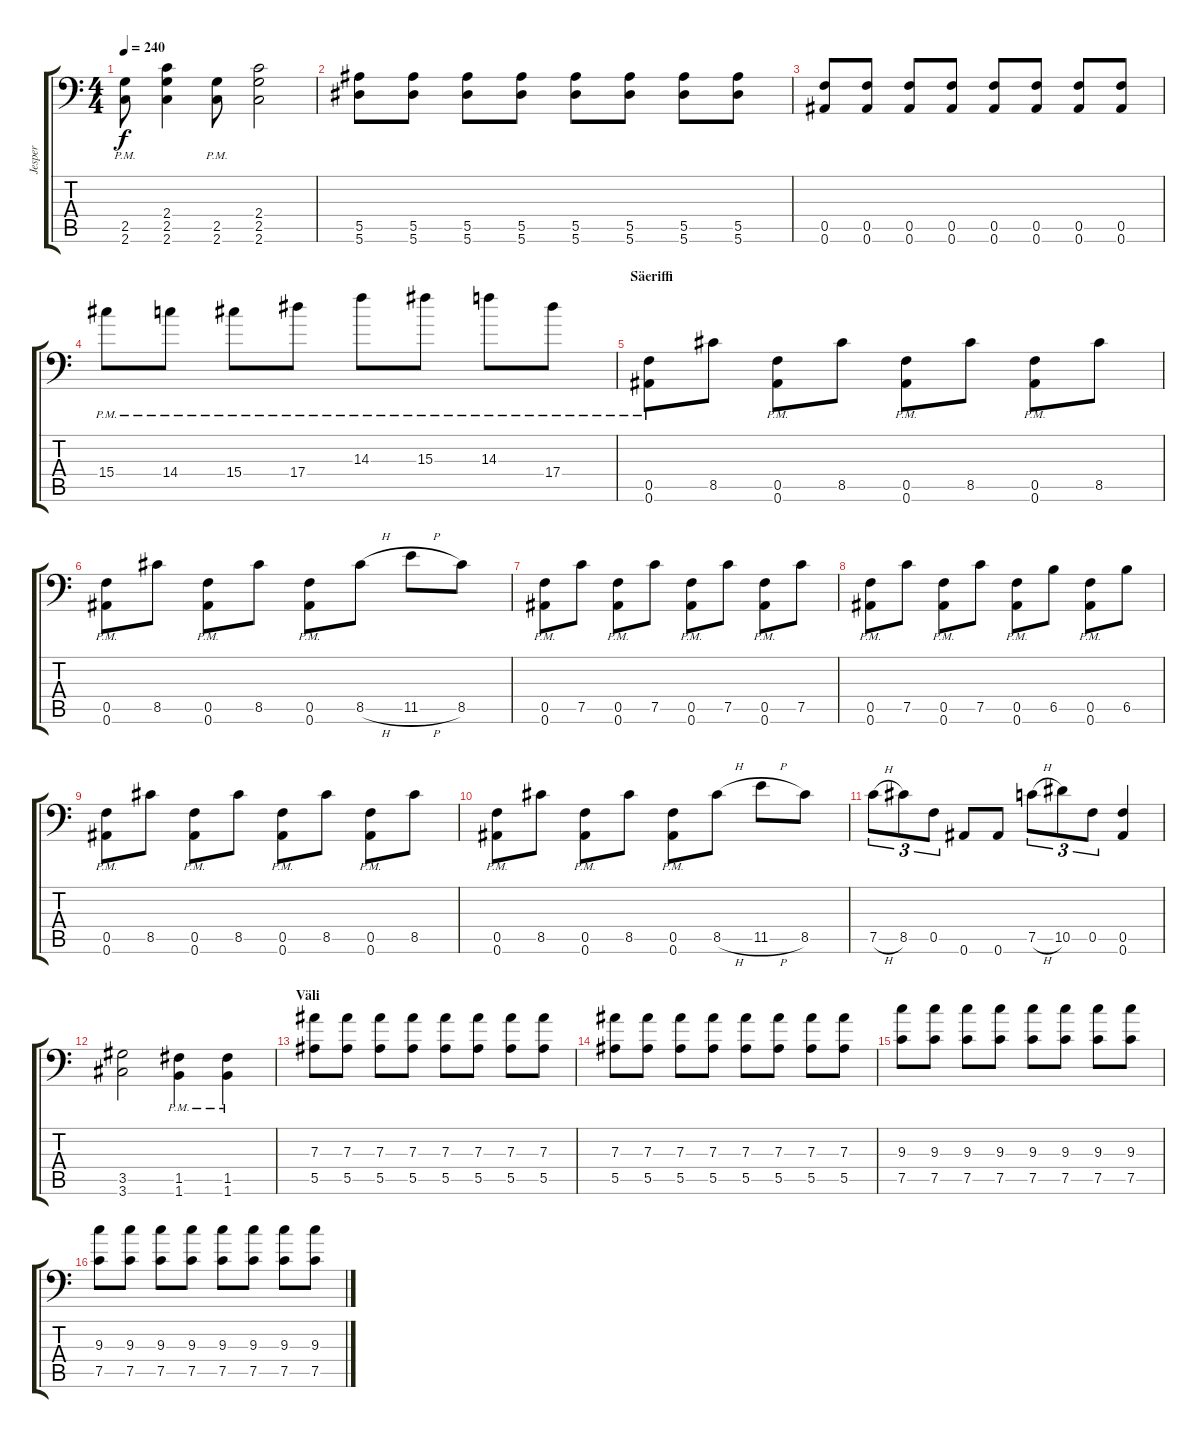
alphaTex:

\track ("Jesper" "Jesper") {instrument distortionguitar}
\staff {score tabs}
\tuning (C4 G3 Eb3 Bb2 F2 Bb1) {hide}
\ts (4 4)
\tempo 240
\clef f4
\ks c
(2.5{pm} 2.6{pm}).8{dy f} (2.4 2.5 2.6).4 (2.5{pm} 2.6{pm}).8 (2.4 2.5 2.6).2 |
(5.5 5.6).8 (5.5 5.6).8 (5.5 5.6).8 (5.5 5.6).8 (5.5 5.6).8 (5.5 5.6).8 (5.5 5.6).8 (5.5 5.6).8 |
(0.5 0.6).8 (0.5 0.6).8 (0.5 0.6).8 (0.5 0.6).8 (0.5 0.6).8 (0.5 0.6).8 (0.5 0.6).8 (0.5 0.6).8 |
15.4{pm}.8 14.4{pm}.8 15.4{pm}.8 17.4{pm}.8 14.3{pm}.8 15.3{pm}.8 14.3{pm}.8 17.4{pm}.8 |
\section ("" "Säeriffi")
(0.5{pm} 0.6{pm}).8 8.5.8 (0.5{pm} 0.6{pm}).8 8.5.8 (0.5{pm} 0.6{pm}).8 8.5.8 (0.5{pm} 0.6{pm}).8 8.5.8 |
(0.5{pm} 0.6{pm}).8 8.5.8 (0.5{pm} 0.6{pm}).8 8.5.8 (0.5{pm} 0.6{pm}).8 8.5{h}.8 11.5{h}.8 8.5.8 |
(0.5{pm} 0.6{pm}).8 7.5.8 (0.5{pm} 0.6{pm}).8 7.5.8 (0.5{pm} 0.6{pm}).8 7.5.8 (0.5{pm} 0.6{pm}).8 7.5.8 |
(0.5{pm} 0.6{pm}).8 7.5.8 (0.5{pm} 0.6{pm}).8 7.5.8 (0.5{pm} 0.6{pm}).8 6.5.8 (0.5{pm} 0.6{pm}).8 6.5.8 |
(0.5{pm} 0.6{pm}).8 8.5.8 (0.5{pm} 0.6{pm}).8 8.5.8 (0.5{pm} 0.6{pm}).8 8.5.8 (0.5{pm} 0.6{pm}).8 8.5.8 |
(0.5{pm} 0.6{pm}).8 8.5.8 (0.5{pm} 0.6{pm}).8 8.5.8 (0.5{pm} 0.6{pm}).8 8.5{h}.8 11.5{h}.8 8.5.8 |
7.5{h}.8{tu (3 2)} 8.5.8{tu (3 2)} 0.5.8{tu (3 2)} 0.6.8 0.6.8 7.5{h}.8{tu (3 2)} 10.5.8{tu (3 2)} 0.5.8{tu (3 2)} (0.5 0.6).4 |
(3.5 3.6).2 (1.5{pm} 1.6{pm}).4 (1.5{pm} 1.6{pm}).4 |
\section ("" "Väli")
(7.3 5.5).8 (7.3 5.5).8 (7.3 5.5).8 (7.3 5.5).8 (7.3 5.5).8 (7.3 5.5).8 (7.3 5.5).8 (7.3 5.5).8 |
(7.3 5.5).8 (7.3 5.5).8 (7.3 5.5).8 (7.3 5.5).8 (7.3 5.5).8 (7.3 5.5).8 (7.3 5.5).8 (7.3 5.5).8 |
(9.3 7.5).8 (9.3 7.5).8 (9.3 7.5).8 (9.3 7.5).8 (9.3 7.5).8 (9.3 7.5).8 (9.3 7.5).8 (9.3 7.5).8 |
(9.3 7.5).8 (9.3 7.5).8 (9.3 7.5).8 (9.3 7.5).8 (9.3 7.5).8 (9.3 7.5).8 (9.3 7.5).8 (9.3 7.5).8
